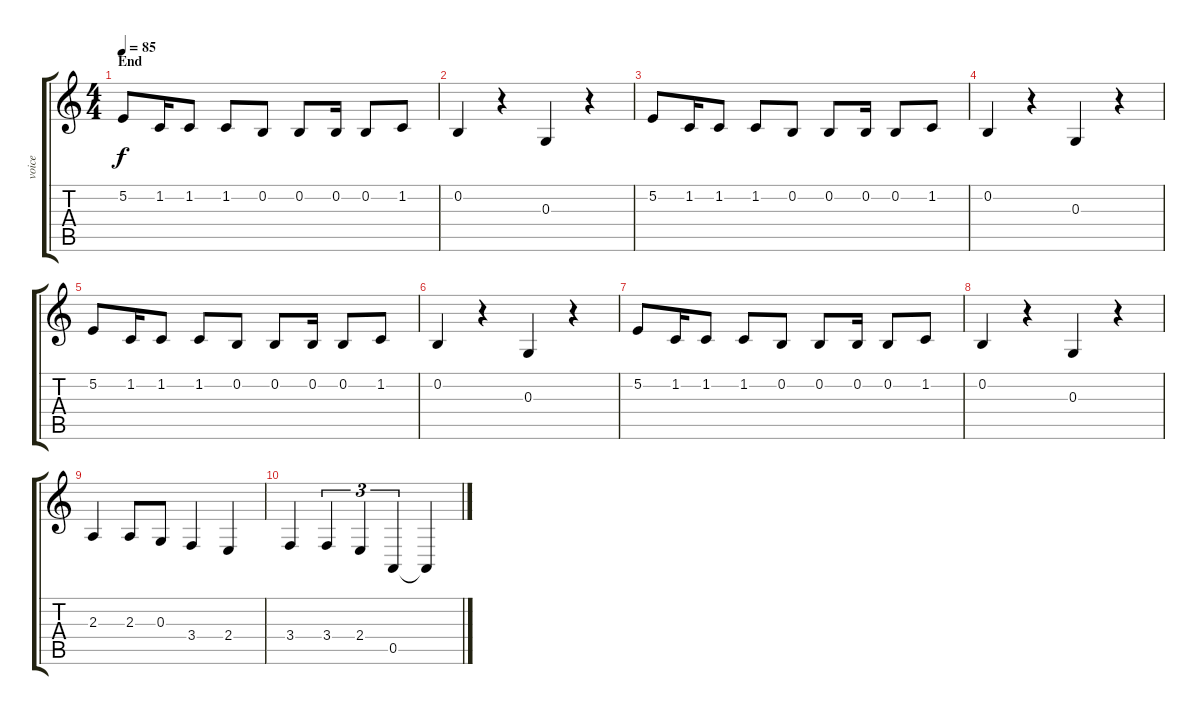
\track ("voice" "voice") {instrument lead1square}
\staff {score tabs}
\tuning (E4 B3 G3 D3 A2 E2) {hide}
\ts (4 4)
\section ("" "End")
\tempo 85
\clef g2
\ks c
5.2.8{dy f} 1.2.16 1.2.8 1.2.8 0.2.8 0.2.8 0.2.16 0.2.8 1.2.8 |
0.2.4 r.4 0.3.4 r.4 |
5.2.8 1.2.16 1.2.8 1.2.8 0.2.8 0.2.8 0.2.16 0.2.8 1.2.8 |
0.2.4 r.4 0.3.4 r.4 |
5.2.8 1.2.16 1.2.8 1.2.8 0.2.8 0.2.8 0.2.16 0.2.8 1.2.8 |
0.2.4 r.4 0.3.4 r.4 |
5.2.8 1.2.16 1.2.8 1.2.8 0.2.8 0.2.8 0.2.16 0.2.8 1.2.8 |
0.2.4 r.4 0.3.4 r.4 |
2.3.4 2.3.8 0.3.8 3.4.4 2.4.4 |
3.4.4 3.4.4{tu (3 2)} 2.4.4{tu (3 2)} 0.5.4{tu (3 2)} 0.5{t}.4
